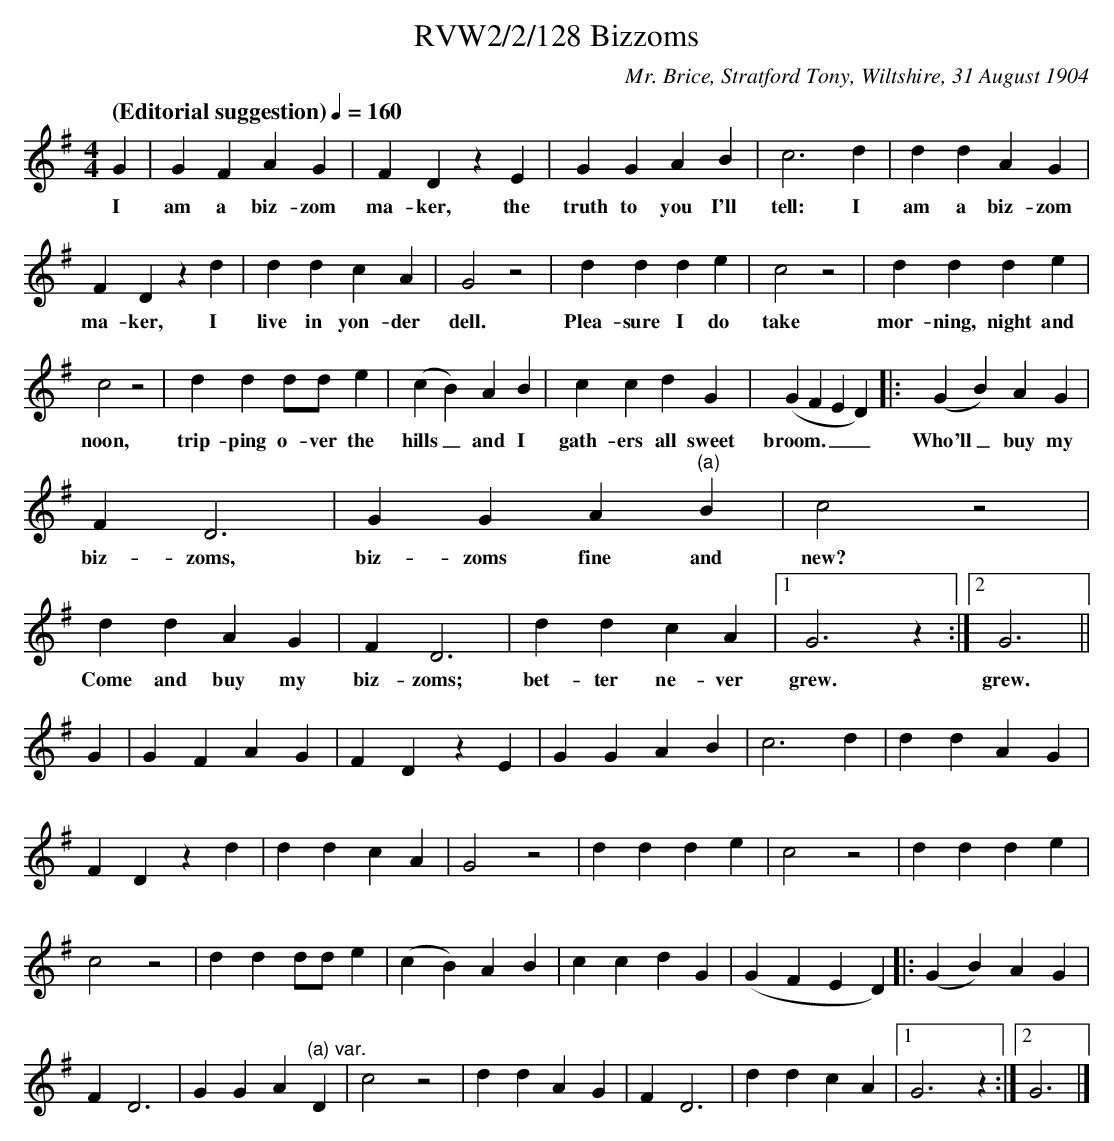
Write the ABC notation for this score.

X:1
T:RVW2/2/128 Bizzoms
C:Mr. Brice, Stratford Tony, Wiltshire, 31 August 1904
L:1/4
Q: "(Editorial suggestion)" 1/4=160
M:4/4
K:G
G | G F A G | F D z E | G G A B | c3 d | d d A G |
w: I am a biz-zom ma-ker, the truth to you I'll tell: I am a biz-zom
F D z d | d d c A | G2 z2 | d d d e | c2 z2 | d d d e |
w: ma-ker, I live in yon-der dell. Plea-sure I do take mor-ning, night and
c2 z2 | d d d/2d/2 e | (c B) A B | c c d G | (G F E D) |:(G B) A G |
w: noon, trip-ping o-ver the hills_ and I gath-ers all sweet broom.___ Who'll_ buy my
F D3 | G G A "^(a)"B | c2 z2 | d d A G | F D3 | d d c A |1 G3 z :|2 G3 ||
w: biz-zoms, biz-zoms fine and new? Come and buy my biz-zoms; bet-ter ne-ver grew. grew.
G | G F A G | F D z E | G G A B | c3 d | d d A G |
F D z d | d d c A | G2 z2 | d d d e | c2 z2 | d d d e |
c2 z2 | d d d/2d/2 e | (c B) A B | c c d G | (G F E D) |:(G B) A G |
F D3 | G G A "^(a) var."D | c2 z2 | d d A G | F D3 | d d c A |1 G3 z :|2 G3 |]
